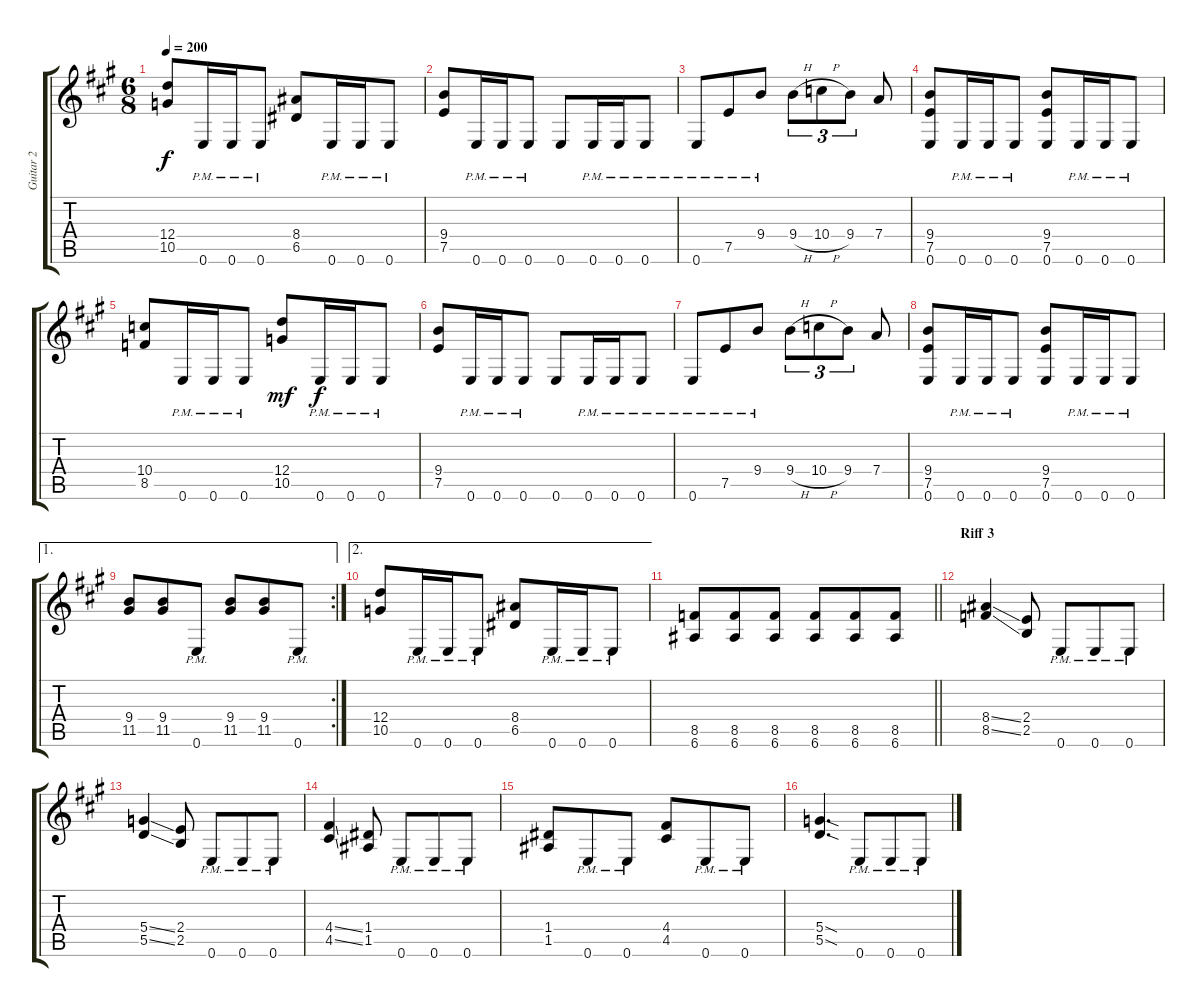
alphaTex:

\track ("Guitar 2" "Guitar 2") {instrument distortionguitar}
\staff {score tabs}
\tuning (E4 B3 G3 D3 A2 E2) {hide}
\ts (6 8)
\tempo 200
\clef g2
\ks f#minor
(12.4 10.5).8{dy f} 0.6{pm}.16 0.6{pm}.16 0.6{pm}.8 (8.4 6.5).8 0.6{pm}.16 0.6{pm}.16 0.6{pm}.8 |
(9.4 7.5).8 0.6{pm}.16 0.6{pm}.16 0.6{pm}.8 0.6.8 0.6{pm}.16 0.6{pm}.16 0.6{pm}.8 |
0.6{pm}.8 7.5{pm}.8 9.4{pm}.8 9.4{h}.8{tu (3 2)} 10.4{h}.8{tu (3 2)} 9.4.8{tu (3 2)} 7.4.8 |
(9.4 7.5 0.6).8 0.6{pm}.16 0.6{pm}.16 0.6{pm}.8 (9.4 7.5 0.6).8 0.6{pm}.16 0.6{pm}.16 0.6{pm}.8 |
(10.4 8.5).8 0.6{pm}.16 0.6{pm}.16 0.6{pm}.8 (12.4 10.5).8{dy mf} 0.6{pm}.16{dy f} 0.6{pm}.16 0.6{pm}.8 |
(9.4 7.5).8 0.6{pm}.16 0.6{pm}.16 0.6{pm}.8 0.6.8 0.6{pm}.16 0.6{pm}.16 0.6{pm}.8 |
0.6{pm}.8 7.5{pm}.8 9.4{pm}.8 9.4{h}.8{tu (3 2)} 10.4{h}.8{tu (3 2)} 9.4.8{tu (3 2)} 7.4.8 |
(9.4 7.5 0.6).8 0.6{pm}.16 0.6{pm}.16 0.6{pm}.8 (9.4 7.5 0.6).8 0.6{pm}.16 0.6{pm}.16 0.6{pm}.8 |
\ae 1
\rc 2
(9.4 11.5).8 (9.4 11.5).8 0.6{pm}.8 (9.4 11.5).8 (9.4 11.5).8 0.6{pm}.8 |
\ae 2
(12.4 10.5).8 0.6{pm}.16 0.6{pm}.16 0.6{pm}.8 (8.4 6.5).8 0.6{pm}.16 0.6{pm}.16 0.6{pm}.8 |
\barLineRight lightlight
(8.5 6.6).8 (8.5 6.6).8 (8.5 6.6).8 (8.5 6.6).8 (8.5 6.6).8 (8.5 6.6).8 |
\section ("" "Riff 3")
(8.4{ss} 8.5{ss}).4 (2.4 2.5).8 0.6{pm}.8 0.6{pm}.8 0.6{pm}.8 |
(5.4{ss} 5.5{ss}).4 (2.4 2.5).8 0.6{pm}.8 0.6{pm}.8 0.6{pm}.8 |
(4.4{ss} 4.5{ss}).4 (1.4 1.5).8 0.6{pm}.8 0.6{pm}.8 0.6{pm}.8 |
(1.4 1.5).8 0.6{pm}.8 0.6{pm}.8 (4.4 4.5).8 0.6{pm}.8 0.6{pm}.8 |
(5.4{sod} 5.5{sod}).4{d} 0.6{pm}.8 0.6{pm}.8 0.6{pm}.8
